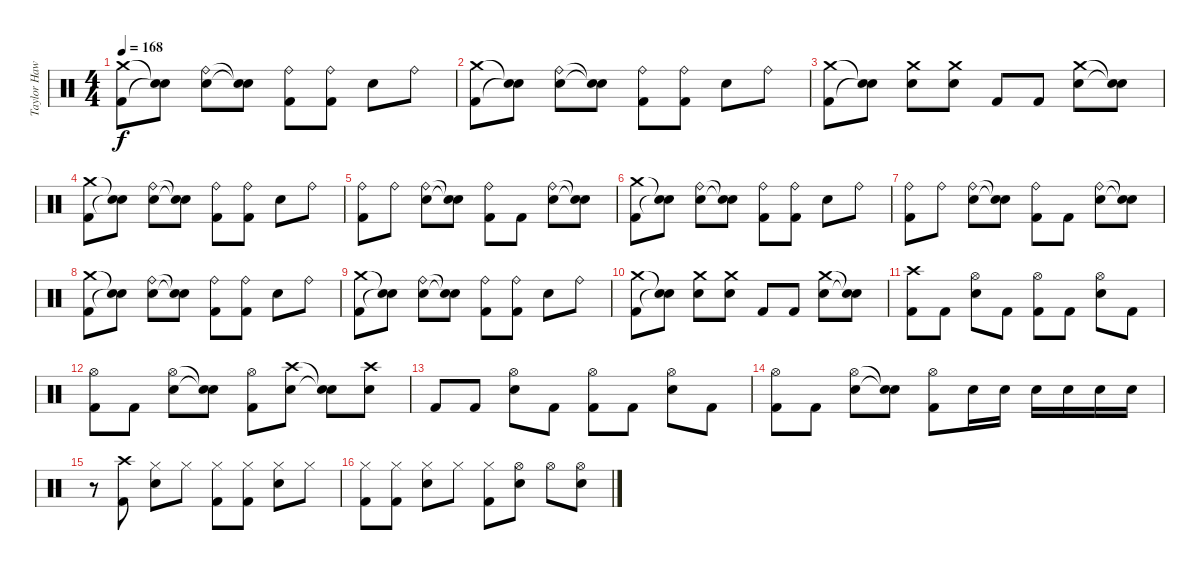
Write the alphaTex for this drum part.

\track ("Taylor Hawkins" "Taylor Haw") {instrument percussion}
\staff {score}
\articulation defaults
\ts (4 4)
\tempo 168
\clef neutral
\ks c
("Crash medium (hit)" "Kick (hit) 2").8{dy f} ("Snare (hit)"{t} "Snare (hit)"{t}).8 ("Ride (bell)" "Snare (hit) 2").8 ("Snare (hit)"{t} "Snare (hit)"{t}).8 ("Ride (bell)" "Kick (hit) 2").8 ("Ride (bell)" "Kick (hit) 2").8 "Snare (hit) 2".8 "Ride (bell)".8 |
("Crash medium (hit)" "Kick (hit) 2").8 ("Snare (hit)"{t} "Snare (hit)"{t}).8 ("Ride (bell)" "Snare (hit) 2").8 ("Snare (hit)"{t} "Snare (hit)"{t}).8 ("Ride (bell)" "Kick (hit) 2").8 ("Ride (bell)" "Kick (hit) 2").8 "Snare (hit) 2".8 "Ride (bell)".8 |
("Crash medium (hit)" "Kick (hit) 2").8 ("Snare (hit)"{t} "Snare (hit)"{t}).8 ("Crash medium (hit)" "Snare (hit) 2").8 ("Crash medium (hit)" "Snare (hit) 2").8 "Kick (hit) 2".8 "Kick (hit) 2".8 ("Crash medium (hit)" "Snare (hit) 2").8 ("Snare (hit)"{t} "Snare (hit)"{t}).8 |
("Crash medium (hit)" "Kick (hit) 2").8 ("Snare (hit)"{t} "Snare (hit)"{t}).8 ("Ride (bell)" "Snare (hit) 2").8 ("Snare (hit)"{t} "Snare (hit)"{t}).8 ("Ride (bell)" "Kick (hit) 2").8 ("Ride (bell)" "Kick (hit) 2").8 "Snare (hit) 2".8 "Ride (bell)".8 |
("Ride (bell)" "Kick (hit) 2").8 "Ride (bell)".8 ("Ride (bell)" "Snare (hit) 2").8 ("Snare (hit)"{t} "Snare (hit)"{t}).8 ("Ride (bell)" "Kick (hit) 2").8 "Kick (hit) 2".8 ("Ride (bell)" "Snare (hit) 2").8 ("Snare (hit)"{t} "Snare (hit)"{t}).8 |
("Crash medium (hit)" "Kick (hit) 2").8 ("Snare (hit)"{t} "Snare (hit)"{t}).8 ("Ride (bell)" "Snare (hit) 2").8 ("Snare (hit)"{t} "Snare (hit)"{t}).8 ("Ride (bell)" "Kick (hit) 2").8 ("Ride (bell)" "Kick (hit) 2").8 "Snare (hit) 2".8 "Ride (bell)".8 |
("Ride (bell)" "Kick (hit) 2").8 "Ride (bell)".8 ("Ride (bell)" "Snare (hit) 2").8 ("Snare (hit)"{t} "Snare (hit)"{t}).8 ("Ride (bell)" "Kick (hit) 2").8 "Kick (hit) 2".8 ("Ride (bell)" "Snare (hit) 2").8 ("Snare (hit)"{t} "Snare (hit)"{t}).8 |
("Crash medium (hit)" "Kick (hit) 2").8 ("Snare (hit)"{t} "Snare (hit)"{t}).8 ("Ride (bell)" "Snare (hit) 2").8 ("Snare (hit)"{t} "Snare (hit)"{t}).8 ("Ride (bell)" "Kick (hit) 2").8 ("Ride (bell)" "Kick (hit) 2").8 "Snare (hit) 2".8 "Ride (bell)".8 |
("Crash medium (hit)" "Kick (hit) 2").8 ("Snare (hit)"{t} "Snare (hit)"{t}).8 ("Ride (bell)" "Snare (hit) 2").8 ("Snare (hit)"{t} "Snare (hit)"{t}).8 ("Ride (bell)" "Kick (hit) 2").8 ("Ride (bell)" "Kick (hit) 2").8 "Snare (hit) 2".8 "Ride (bell)".8 |
("Crash medium (hit)" "Kick (hit) 2").8 ("Snare (hit)"{t} "Snare (hit)"{t}).8 ("Crash medium (hit)" "Snare (hit) 2").8 ("Crash medium (hit)" "Snare (hit) 2").8 "Kick (hit) 2".8 "Kick (hit) 2".8 ("Crash medium (hit)" "Snare (hit) 2").8 ("Snare (hit)"{t} "Snare (hit)"{t}).8 |
("Crash high (hit)" "Kick (hit) 2").8 "Kick (hit) 2".8 ("Hi-Hat (open)" "Snare (hit) 2").8 "Kick (hit) 2".8 ("Hi-Hat (open)" "Kick (hit) 2").8 "Kick (hit) 2".8 ("Hi-Hat (open)" "Snare (hit) 2").8 "Kick (hit) 2".8 |
("Hi-Hat (open)" "Kick (hit) 2").8 "Kick (hit) 2".8 ("Hi-Hat (open)" "Snare (hit) 2").8 ("Snare (hit)"{t} "Snare (hit)"{t}).8 ("Hi-Hat (open)" "Kick (hit) 2").8 ("Crash high (hit)" "Snare (hit) 2").8 ("Snare (hit)"{t} "Snare (hit)"{t}).8 ("Crash high (hit)" "Snare (hit) 2").8 |
"Kick (hit) 2".8 "Kick (hit) 2".8 ("Hi-Hat (open)" "Snare (hit) 2").8 "Kick (hit) 2".8 ("Hi-Hat (open)" "Kick (hit) 2").8 "Kick (hit) 2".8 ("Hi-Hat (open)" "Snare (hit) 2").8 "Kick (hit) 2".8 |
("Hi-Hat (open)" "Kick (hit) 2").8 "Kick (hit) 2".8 ("Hi-Hat (open)" "Snare (hit) 2").8 ("Snare (hit)"{t} "Snare (hit)"{t}).8 ("Hi-Hat (open)" "Kick (hit) 2").8 "Snare (hit) 2".16 "Snare (hit) 2".16 "Snare (hit) 2".16 "Snare (hit) 2".16 "Snare (hit) 2".16 "Snare (hit) 2".16 |
r.8 ("Crash high (hit)" "Kick (hit) 2").8 ("Hi-Hat (closed)" "Snare (hit) 2").8 "Hi-Hat (closed)".8 ("Hi-Hat (closed)" "Kick (hit) 2").8 ("Hi-Hat (closed)" "Kick (hit) 2").8 ("Hi-Hat (closed)" "Snare (hit) 2").8 "Hi-Hat (closed)".8 |
("Hi-Hat (closed)" "Kick (hit) 2").8 ("Hi-Hat (closed)" "Kick (hit) 2").8 ("Hi-Hat (closed)" "Snare (hit) 2").8 "Hi-Hat (closed)".8 ("Hi-Hat (closed)" "Kick (hit) 2").8 ("Hi-Hat (open)" "Snare (hit) 2").8 "Hi-Hat (open)".8 ("Hi-Hat (open)" "Snare (hit) 2").8
